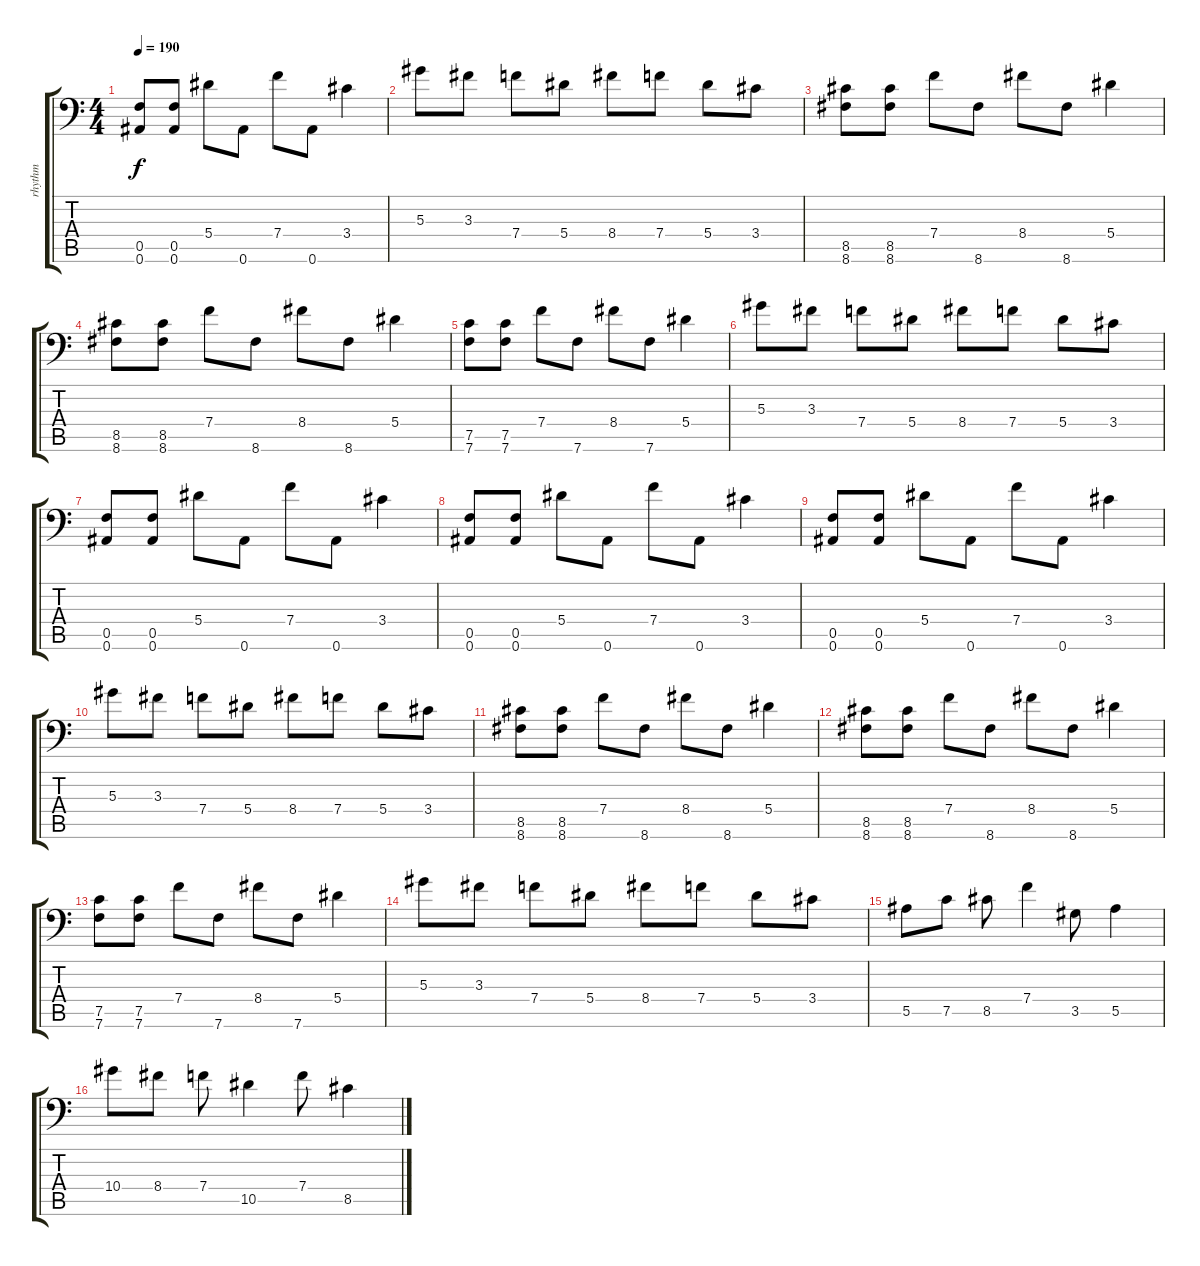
\track ("rhythm" "rhythm") {instrument distortionguitar}
\staff {score tabs}
\tuning (C4 G3 Eb3 Bb2 F2 Bb1) {hide}
\ts (4 4)
\tempo 190
\clef f4
\ks c
(0.5 0.6).8{dy f} (0.5 0.6).8 5.4.8 0.6.8 7.4.8 0.6.8 3.4.4 |
5.3.8 3.3.8 7.4.8 5.4.8 8.4.8 7.4.8 5.4.8 3.4.8 |
(8.5 8.6).8 (8.5 8.6).8 7.4.8 8.6.8 8.4.8 8.6.8 5.4.4 |
(8.5 8.6).8 (8.5 8.6).8 7.4.8 8.6.8 8.4.8 8.6.8 5.4.4 |
(7.5 7.6).8 (7.5 7.6).8 7.4.8 7.6.8 8.4.8 7.6.8 5.4.4 |
5.3.8 3.3.8 7.4.8 5.4.8 8.4.8 7.4.8 5.4.8 3.4.8 |
(0.5 0.6).8 (0.5 0.6).8 5.4.8 0.6.8 7.4.8 0.6.8 3.4.4 |
(0.5 0.6).8 (0.5 0.6).8 5.4.8 0.6.8 7.4.8 0.6.8 3.4.4 |
(0.5 0.6).8 (0.5 0.6).8 5.4.8 0.6.8 7.4.8 0.6.8 3.4.4 |
5.3.8 3.3.8 7.4.8 5.4.8 8.4.8 7.4.8 5.4.8 3.4.8 |
(8.5 8.6).8 (8.5 8.6).8 7.4.8 8.6.8 8.4.8 8.6.8 5.4.4 |
(8.5 8.6).8 (8.5 8.6).8 7.4.8 8.6.8 8.4.8 8.6.8 5.4.4 |
(7.5 7.6).8 (7.5 7.6).8 7.4.8 7.6.8 8.4.8 7.6.8 5.4.4 |
5.3.8 3.3.8 7.4.8 5.4.8 8.4.8 7.4.8 5.4.8 3.4.8 |
5.5.8 7.5.8 8.5.8 7.4.4 3.5.8 5.5.4 |
10.4.8 8.4.8 7.4.8 10.5.4 7.4.8 8.5.4
